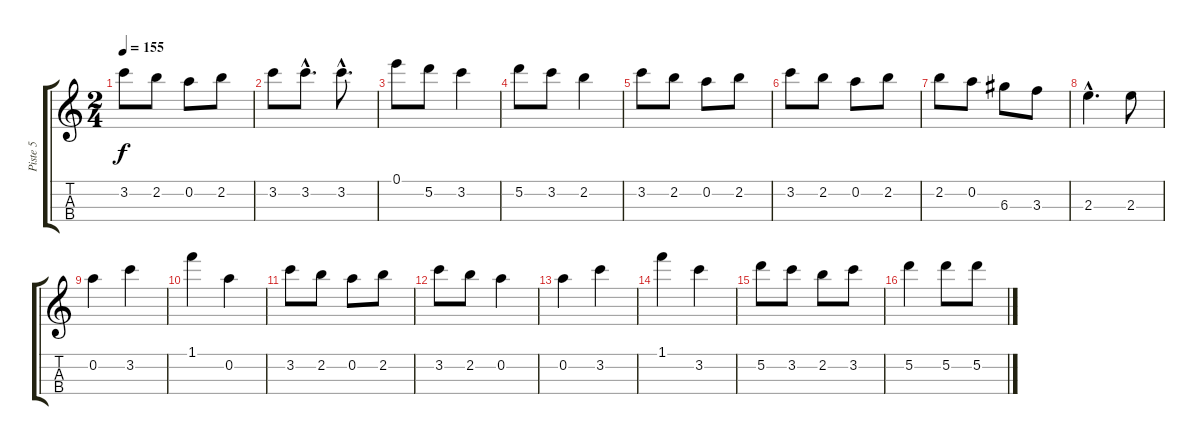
\track ("Piste 5" "Piste 5") {instrument banjo}
\staff {score tabs}
\tuning (E5 A4 D4 G3) {hide}
\displaytranspose 12
\ts (2 4)
\tempo 155
\clef g2
\ks c
3.2.8{dy f} 2.2.8 0.2.8 2.2.8 |
3.2.8 3.2{hac}.8{d} 3.2{hac}.8{d} |
0.1.8 5.2.8 3.2.4 |
5.2.8 3.2.8 2.2.4 |
3.2.8 2.2.8 0.2.8 2.2.8 |
3.2.8 2.2.8 0.2.8 2.2.8 |
2.2.8 0.2.8 6.3.8 3.3.8 |
2.3{hac}.4{d} 2.3.8 |
0.2.4 3.2.4 |
1.1.4 0.2.4 |
3.2.8 2.2.8 0.2.8 2.2.8 |
3.2.8 2.2.8 0.2.4 |
0.2.4 3.2.4 |
1.1.4 3.2.4 |
5.2.8 3.2.8 2.2.8 3.2.8 |
5.2.4 5.2.8 5.2.8
